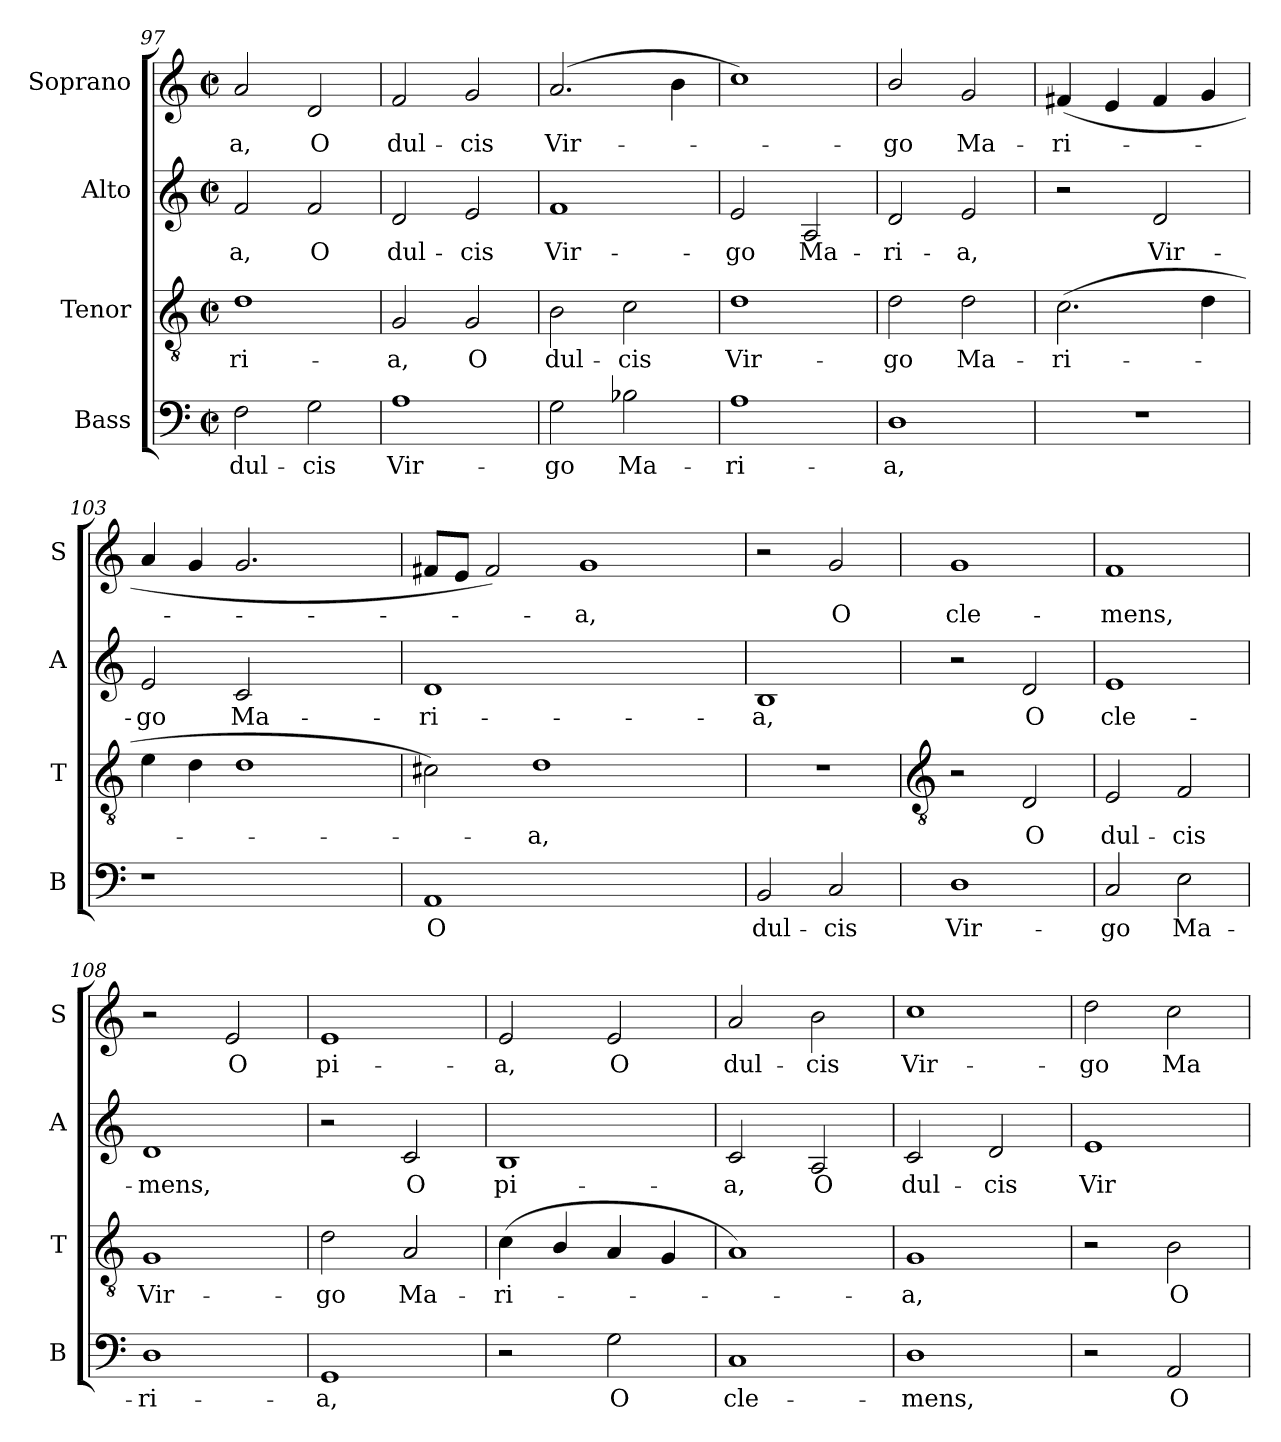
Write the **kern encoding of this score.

**kern	**text	**kern	**text	**kern	**text	**kern	**text
*part4	*part4	*part3	*part3	*part2	*part2	*part1	*part1
*staff4	*staff4	*staff3	*staff3	*staff2	*staff2	*staff1	*staff1
*I"Bass	*	*I"Tenor	*	*I"Alto	*	*I"Soprano	*
*I'B	*	*I'T	*	*I'A	*	*I'S	*
*clefF4	*	*clefGv2	*	*clefG2	*	*clefG2	*
*k[]	*	*k[]	*	*k[]	*	*k[]	*
*C:	*	*C:	*	*C:	*	*C:	*
*M2/2	*	*M2/2	*	*M2/2	*	*M2/2	*
*met(c|)	*	*met(c|)	*	*met(c|)	*	*met(c|)	*
=97A	=97A	=97A	=97A	=97A	=97A	=97A	=97A
!	!LO:LY:b	!	!LO:LY:b	!	!LO:LY:b	!	!LO:LY:b
2F	dul-	1d	-ri-	2f	a,	2a	-a,
!	!LO:LY:b	!	!	!	!LO:LY:b	!	!LO:LY:b
2G	-cis	.	.	2f	O	2d	O
=98	=98	=98	=98	=98	=98	=98	=98
!	!LO:LY:b	!	!LO:LY:b	!	!LO:LY:b	!	!LO:LY:b
1A	Vir-	2G	-a,	2d	dul-	2f	dul-
!	!	!	!LO:LY:b	!	!LO:LY:b	!	!LO:LY:b
.	.	2G	O	2e	-cis	2g	-cis
!!LO:LB:g=z
=99	=99	=99	=99	=99	=99	=99	=99
!	!LO:LY:b	!	!LO:LY:b	!	!LO:LY:b	!	!LO:LY:b
2G	-go	2B	dul-	1f	Vir-	(>2.a	Vir-
!	!LO:LY:b	!	!LO:LY:b	!	!	!	!
2B-X	Ma-	2c	-cis	.	.	.	.
.	.	.	.	.	.	4b	.
=100	=100	=100	=100	=100	=100	=100	=100
!	!LO:LY:b	!	!LO:LY:b	!	!LO:LY:b	!	!
1A	-ri-	1d	Vir-	2e	-go	1cc)	.
!	!	!	!	!	!LO:LY:b	!	!
.	.	.	.	2A	Ma-	.	.
=101	=101	=101	=101	=101	=101	=101	=101
!	!LO:LY:b	!	!LO:LY:b	!	!LO:LY:b	!	!LO:LY:b
1D	-a,	2d	-go	2d	-ri-	2b/	go
!	!	!	!LO:LY:b	!	!LO:LY:b	!	!LO:LY:b
.	.	2d	Ma-	2e	-a,	2g	Ma-
=102	=102	=102	=102	=102	=102	=102	=102
!	!	!	!LO:LY:b	!	!	!	!LO:LY:b
1r	.	(>2.c	-ri-	2r	.	(<4f#X	-ri-
.	.	.	.	.	.	4e	.
!	!	!	!	!	!LO:LY:b	!	!
.	.	.	.	2d	Vir-	4f#	.
.	.	4d	.	.	.	4g	.
!!LO:LB:g=z
=103	=103	=103	=103	=103	=103	=103	=103
!	!	!	!	!	!LO:LY:b	!	!
1r	.	4e	.	2e	-go	4a	.
.	.	4d	.	.	.	4g	.
!	!	!	!	!	!LO:LY:b	!	!
.	.	1d	.	2c	Ma-	2.g	.
2ryy	.	.	.	2ryy	.	.	.
.	.	.	.	.	.	4ryy	.
=104	=104	=104	=104	=104	=104	=104	=104
!	!LO:LY:b	!	!	!	!LO:LY:b	!	!
1AA	O	2c#X)	.	1d	-ri-	8f#XL	.
.	.	.	.	.	.	8eJ	.
.	.	.	.	.	.	2f#)	.
!	!	!	!LO:LY:b	!	!	!	!
.	.	1d	a,	.	.	.	.
!	!	!	!	!	!	!	!LO:LY:b
.	.	.	.	.	.	1g	a,
2.ryy	.	.	.	2.ryy	.	.	.
.	.	4ryy	.	.	.	.	.
=105	=105	=105	=105	=105	=105	=105	=105
!	!LO:LY:b	!	!	!	!LO:LY:b	!	!
2BB	dul-	1r	.	1B	-a,	2r	.
!	!LO:LY:b	!	!	!	!	!	!LO:LY:b
2C	-cis	.	.	.	.	2g	O
!!LO:LB:g=z
=106	=106	=106	=106	=106	=106	=106	=106
*	*	*clefGv2	*	*	*	*	*
!	!LO:LY:b	!	!	!	!	!	!LO:LY:b
1D	Vir-	2r	.	2r	.	1g	cle-
!	!	!	!LO:LY:b	!	!LO:LY:b	!	!
.	.	2D	O	2d	O	.	.
=107	=107	=107	=107	=107	=107	=107	=107
!	!LO:LY:b	!	!LO:LY:b	!	!LO:LY:b	!	!LO:LY:b
2C	-go	2E	dul-	1e	cle-	1f	-mens,
!	!LO:LY:b	!	!LO:LY:b	!	!	!	!
2E	Ma-	2F	-cis	.	.	.	.
=108	=108	=108	=108	=108	=108	=108	=108
!	!LO:LY:b	!	!LO:LY:b	!	!LO:LY:b	!	!
1D	-ri-	1G	Vir-	1d	-mens,	2r	.
!	!	!	!	!	!	!	!LO:LY:b
.	.	.	.	.	.	2e	O
=109	=109	=109	=109	=109	=109	=109	=109
!	!LO:LY:b	!	!LO:LY:b	!	!	!	!LO:LY:b
1GG	-a,	2d	-go	2r	.	1e	pi-
!	!	!	!LO:LY:b	!	!LO:LY:b	!	!
.	.	2A	Ma-	2c	O	.	.
!!LO:LB:g=z
=110	=110	=110	=110	=110	=110	=110	=110
!	!	!	!LO:LY:b	!	!LO:LY:b	!	!LO:LY:b
2r	.	(<4c	-ri-	1B	pi-	2e	-a,
.	.	4B/	.	.	.	.	.
!	!LO:LY:b	!	!	!	!	!	!LO:LY:b
2G	O	4A	.	.	.	2e	O
.	.	4G	.	.	.	.	.
!!LO:LB:g=z
=111	=111	=111	=111	=111	=111	=111	=111
!	!LO:LY:b	!	!	!	!LO:LY:b	!	!LO:LY:b
1C	cle-	1A)	.	2c	-a,	2a	dul-
!	!	!	!	!	!LO:LY:b	!	!LO:LY:b
.	.	.	.	2A	O	2b	-cis
=112	=112	=112	=112	=112	=112	=112	=112
!	!LO:LY:b	!	!LO:LY:b	!	!LO:LY:b	!	!LO:LY:b
1D	-mens,	1G	a,	2c	dul-	1cc	Vir-
!	!	!	!	!	!LO:LY:b	!	!
.	.	.	.	2d	-cis	.	.
=112A	=112A	=112A	=112A	=112A	=112A	=112A	=112A
!	!	!	!	!	!LO:LY:b	!	!LO:LY:b
2r	.	2r	.	1e	Vir-	2dd	-go
!	!LO:LY:b	!	!LO:LY:b	!	!	!	!LO:LY:b
2AA	O	2B	O	.	.	2cc	Ma-
=	=	=	=	=	=	=	=
*-	*-	*-	*-	*-	*-	*-	*-
